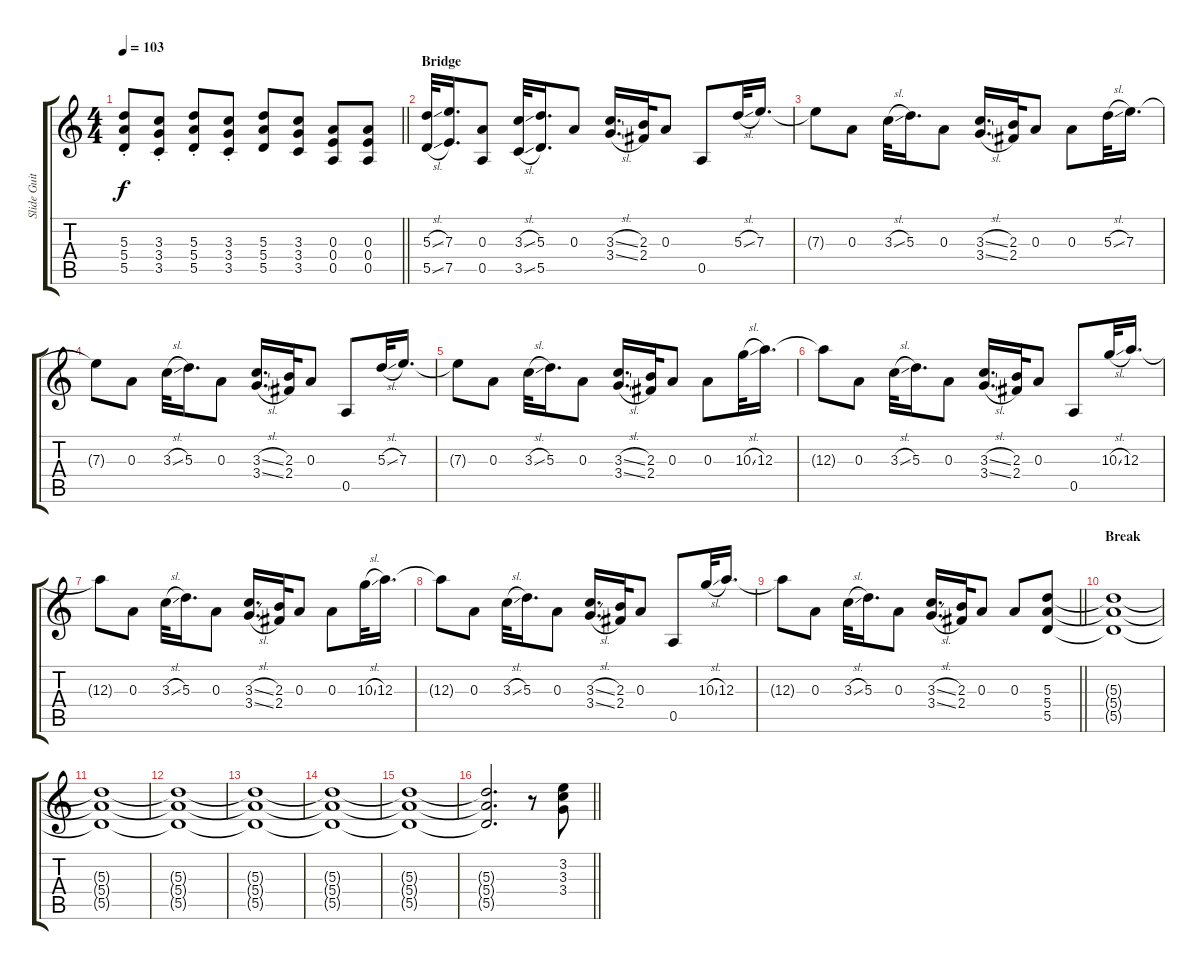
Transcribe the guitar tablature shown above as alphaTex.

\track ("Slide Guitar R" "Slide Guit") {instrument distortionguitar}
\staff {score tabs}
\tuning (E4 Db4 A3 E3 A2 E2) {hide}
\ts (4 4)
\tempo 103
\clef g2
\barLineRight lightlight
\ks c
(5.3{st} 5.4{st} 5.5{st}).8{dy f} (3.3{st} 3.4{st} 3.5{st}).8 (5.3{st} 5.4{st} 5.5{st}).8 (3.3{st} 3.4{st} 3.5{st}).8 (5.3 5.4 5.5).8 (3.3 3.4 3.5).8 (0.3 0.4 0.5).8 (0.3 0.4 0.5).8 |
\section ("" "Bridge")
(5.3{sl} 5.5{sl}).32 (7.3 7.5).16{d} (0.3 0.5).8 (3.3{sl} 3.5{sl}).32 (5.3 5.5).16{d} 0.3.8 (3.3{sl} 3.4{sl}).16{d} (2.3 2.4).32 0.3.8 0.5.8 5.3{sl}.32 7.3.16{d} |
7.3{t}.8 0.3.8 3.3{sl}.32 5.3.16{d} 0.3.8 (3.3{sl} 3.4{sl}).16{d} (2.3 2.4).32 0.3.8 0.3.8 5.3{sl}.32 7.3.16{d} |
7.3{t}.8 0.3.8 3.3{sl}.32 5.3.16{d} 0.3.8 (3.3{sl} 3.4{sl}).16{d} (2.3 2.4).32 0.3.8 0.5.8 5.3{sl}.32 7.3.16{d} |
7.3{t}.8 0.3.8 3.3{sl}.32 5.3.16{d} 0.3.8 (3.3{sl} 3.4{sl}).16{d} (2.3 2.4).32 0.3.8 0.3.8 10.3{sl}.32 12.3.16{d} |
12.3{t}.8 0.3.8 3.3{sl}.32 5.3.16{d} 0.3.8 (3.3{sl} 3.4{sl}).16{d} (2.3 2.4).32 0.3.8 0.5.8 10.3{sl}.32 12.3.16{d} |
12.3{t}.8 0.3.8 3.3{sl}.32 5.3.16{d} 0.3.8 (3.3{sl} 3.4{sl}).16{d} (2.3 2.4).32 0.3.8 0.3.8 10.3{sl}.32 12.3.16{d} |
12.3{t}.8 0.3.8 3.3{sl}.32 5.3.16{d} 0.3.8 (3.3{sl} 3.4{sl}).16{d} (2.3 2.4).32 0.3.8 0.5.8 10.3{sl}.32 12.3.16{d} |
\barLineRight lightlight
12.3{t}.8 0.3.8 3.3{sl}.32 5.3.16{d} 0.3.8 (3.3{sl} 3.4{sl}).16{d} (2.3 2.4).32 0.3.8 0.3.8 (5.3 5.4 5.5).8 |
\section ("" "Break")
(5.3{t} 5.4{t} 5.5{t}).1 |
(5.3{t} 5.4{t} 5.5{t}).1 |
(5.3{t} 5.4{t} 5.5{t}).1 |
(5.3{t} 5.4{t} 5.5{t}).1 |
(5.3{t} 5.4{t} 5.5{t}).1 |
(5.3{t} 5.4{t} 5.5{t}).1 |
\barLineRight lightlight
(5.3{t} 5.4{t} 5.5{t}).2{d} r.8 (3.2{sl} 3.3{sl} 3.4{sl}).8
